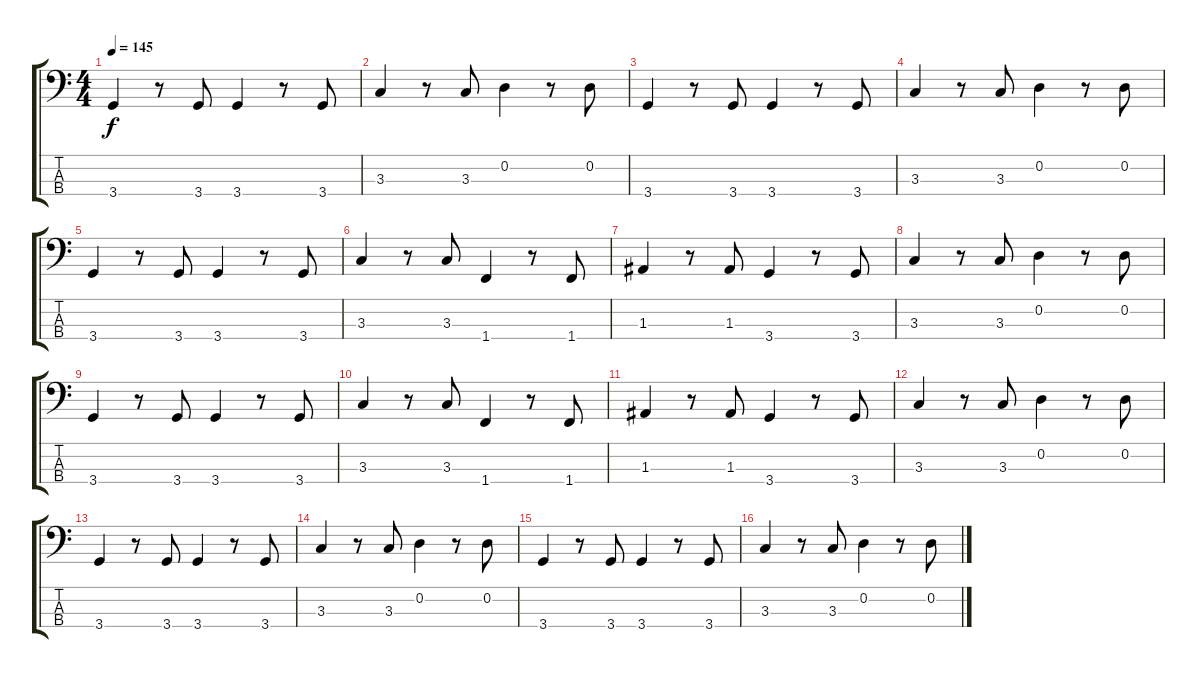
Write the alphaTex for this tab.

\track "" {instrument electricbassfinger}
\staff {score tabs}
\tuning (G2 D2 A1 E1) {hide}
\ts (4 4)
\tempo 145
\clef f4
\ks c
3.4.4{dy f} r.8 3.4.8 3.4.4 r.8 3.4.8 |
3.3.4 r.8 3.3.8 0.2.4 r.8 0.2.8 |
3.4.4 r.8 3.4.8 3.4.4 r.8 3.4.8 |
3.3.4 r.8 3.3.8 0.2.4 r.8 0.2.8 |
3.4.4 r.8 3.4.8 3.4.4 r.8 3.4.8 |
3.3.4 r.8 3.3.8 1.4.4 r.8 1.4.8 |
1.3.4 r.8 1.3.8 3.4.4 r.8 3.4.8 |
3.3.4 r.8 3.3.8 0.2.4 r.8 0.2.8 |
3.4.4 r.8 3.4.8 3.4.4 r.8 3.4.8 |
3.3.4 r.8 3.3.8 1.4.4 r.8 1.4.8 |
1.3.4 r.8 1.3.8 3.4.4 r.8 3.4.8 |
3.3.4 r.8 3.3.8 0.2.4 r.8 0.2.8 |
3.4.4 r.8 3.4.8 3.4.4 r.8 3.4.8 |
3.3.4 r.8 3.3.8 0.2.4 r.8 0.2.8 |
3.4.4 r.8 3.4.8 3.4.4 r.8 3.4.8 |
3.3.4 r.8 3.3.8 0.2.4 r.8 0.2.8
